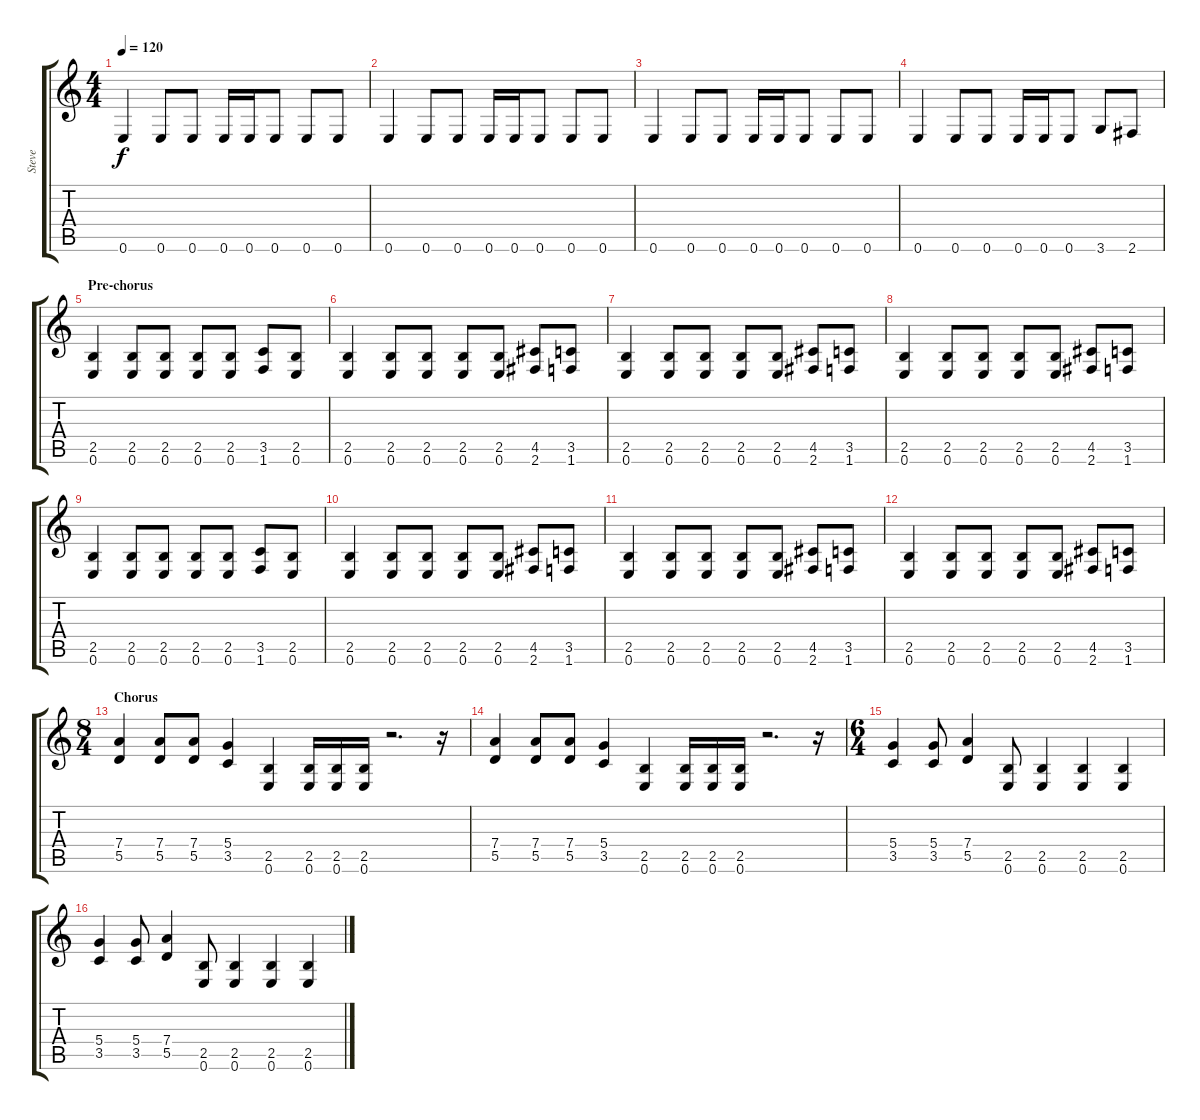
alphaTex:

\track ("Steve" "Steve") {instrument overdrivenguitar}
\staff {score tabs}
\tuning (E4 B3 G3 D3 A2 E2) {hide}
\ts (4 4)
\tempo 120
\clef g2
\ks c
0.6.4{dy f} 0.6.8 0.6.8 0.6.16 0.6.16 0.6.8 0.6.8 0.6.8 |
0.6.4 0.6.8 0.6.8 0.6.16 0.6.16 0.6.8 0.6.8 0.6.8 |
0.6.4 0.6.8 0.6.8 0.6.16 0.6.16 0.6.8 0.6.8 0.6.8 |
0.6.4 0.6.8 0.6.8 0.6.16 0.6.16 0.6.8 3.6.8 2.6.8 |
\section ("" "Pre-chorus")
(2.5 0.6).4 (2.5 0.6).8 (2.5 0.6).8 (2.5 0.6).8 (2.5 0.6).8 (3.5 1.6).8 (2.5 0.6).8 |
(2.5 0.6).4 (2.5 0.6).8 (2.5 0.6).8 (2.5 0.6).8 (2.5 0.6).8 (4.5 2.6).8 (3.5 1.6).8 |
(2.5 0.6).4 (2.5 0.6).8 (2.5 0.6).8 (2.5 0.6).8 (2.5 0.6).8 (4.5 2.6).8 (3.5 1.6).8 |
(2.5 0.6).4 (2.5 0.6).8 (2.5 0.6).8 (2.5 0.6).8 (2.5 0.6).8 (4.5 2.6).8 (3.5 1.6).8 |
(2.5 0.6).4 (2.5 0.6).8 (2.5 0.6).8 (2.5 0.6).8 (2.5 0.6).8 (3.5 1.6).8 (2.5 0.6).8 |
(2.5 0.6).4 (2.5 0.6).8 (2.5 0.6).8 (2.5 0.6).8 (2.5 0.6).8 (4.5 2.6).8 (3.5 1.6).8 |
(2.5 0.6).4 (2.5 0.6).8 (2.5 0.6).8 (2.5 0.6).8 (2.5 0.6).8 (4.5 2.6).8 (3.5 1.6).8 |
(2.5 0.6).4 (2.5 0.6).8 (2.5 0.6).8 (2.5 0.6).8 (2.5 0.6).8 (4.5 2.6).8 (3.5 1.6).8 |
\ts (8 4)
\section ("" "Chorus")
(7.4 5.5).4 (7.4 5.5).8 (7.4 5.5).8 (5.4 3.5).4 (2.5 0.6).4 (2.5 0.6).16 (2.5 0.6).16 (2.5 0.6).16 r.2{d} r.16 |
(7.4 5.5).4 (7.4 5.5).8 (7.4 5.5).8 (5.4 3.5).4 (2.5 0.6).4 (2.5 0.6).16 (2.5 0.6).16 (2.5 0.6).16 r.2{d} r.16 |
\ts (6 4)
(5.4 3.5).4 (5.4 3.5).8 (7.4 5.5).4 (2.5 0.6).8 (2.5 0.6).4 (2.5 0.6).4 (2.5 0.6).4 |
(5.4 3.5).4 (5.4 3.5).8 (7.4 5.5).4 (2.5 0.6).8 (2.5 0.6).4 (2.5 0.6).4 (2.5 0.6).4
